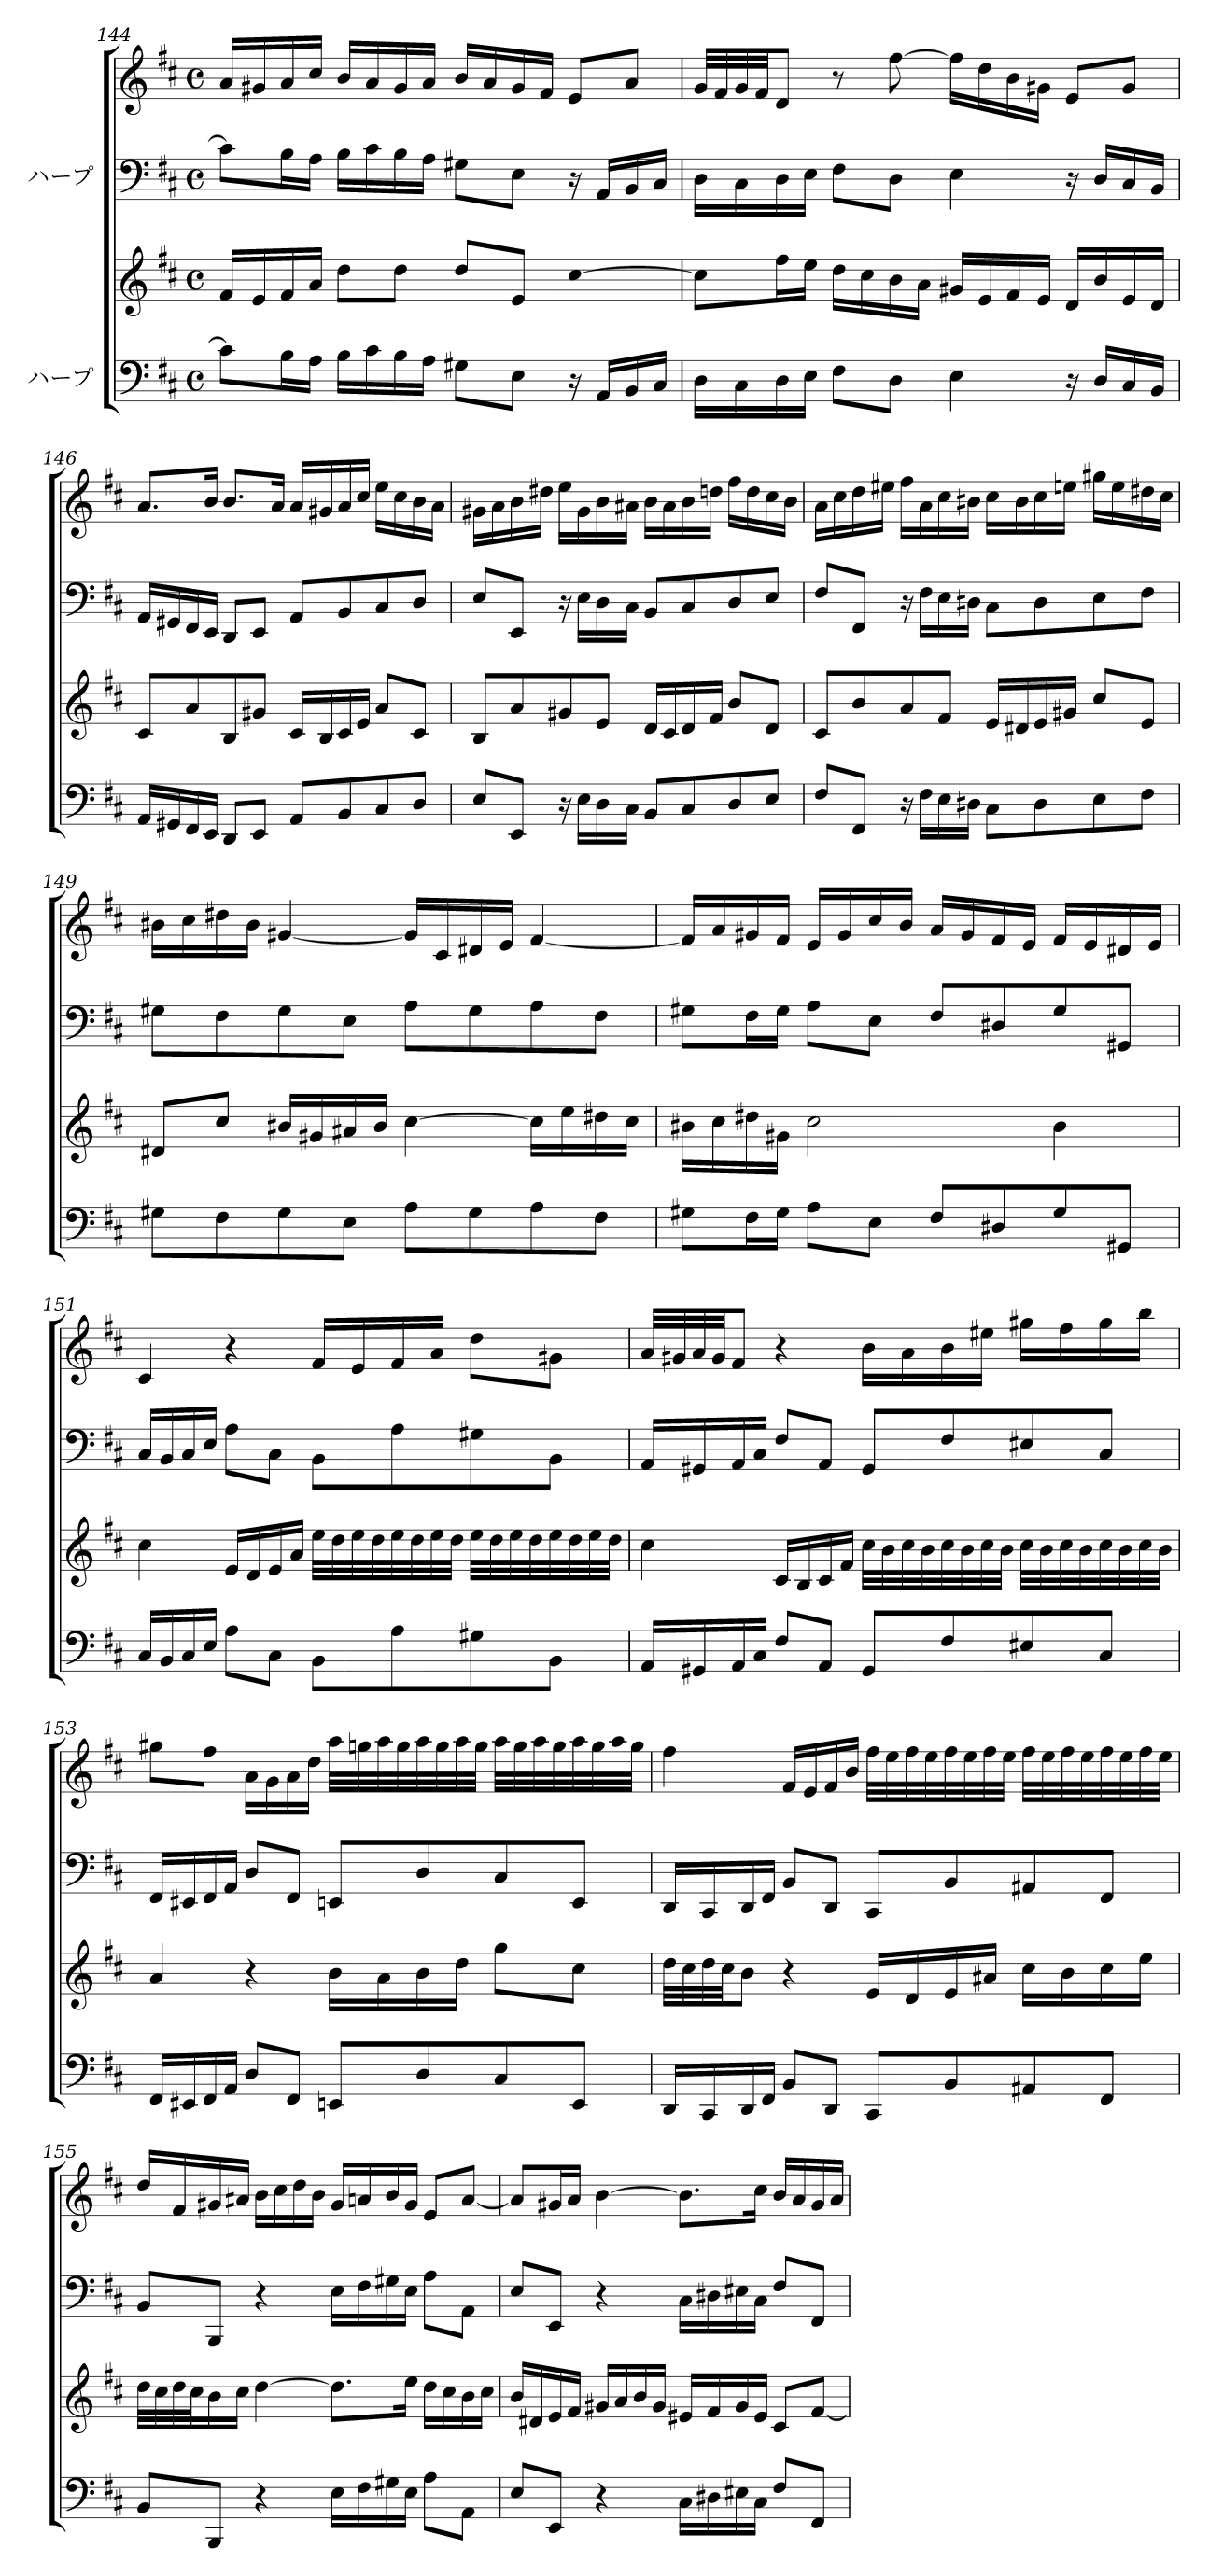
**kern	**kern	**kern	**kern
*part2	*part2	*part1	*part1
*staff4	*staff3	*staff2	*staff1
*I"ハープ	*	*I"ハープ	*
*clefF4	*clefG2	*clefF4	*clefG2
*k[f#c#]	*k[f#c#]	*k[f#c#]	*k[f#c#]
*M4/4	*M4/4	*M4/4	*M4/4
*met(c)	*met(c)	*met(c)	*met(c)
=144	=144	=144	=144
8c#\L]	16f#/LL	8c#\L]	16a/LL
.	16e/	.	16g#X/
16B\L	16f#/	16B\L	16a/
16A\JJ	16a/JJ	16A\JJ	16cc#/JJ
16B\LL	8dd\L	16B\LL	16b/LL
16c#\	.	16c#\	16a/
16B\	8dd\J	16B\	16g#/
16A\JJ	.	16A\JJ	16a/JJ
8G#X\L	8dd/L	8G#X\L	16b/LL
.	.	.	16a/
8E\J	8e/J	8E\J	16g#/
.	.	.	16f#/JJ
16r	[4cc#\	16r	8e/L
16AA/LL	.	16AA/LL	.
16BB/	.	16BB/	8a/J
16C#/JJ	.	16C#/JJ	.
!!LO:LB:g=z
=145	=145	=145	=145
16D\LL	8cc#\L]	16D\LL	32g/LLL
.	.	.	32f#/
16C#\	.	16C#\	32g/
.	.	.	32f#/JJ
16D\	16ff#\L	16D\	8d/J
16E\JJ	16ee\JJ	16E\JJ	.
8F#\L	16dd\LL	8F#\L	8r
.	16cc#\	.	.
8D\J	16b\	8D\J	[8ff#\
.	16a\JJ	.	.
4E\	16g#X/LL	4E\	16ff#\LL]
.	16e/	.	16dd\
.	16f#/	.	16b\
.	16e/JJ	.	16g#X\JJ
16r	16d/LL	16r	8e/L
16D/LL	16b/	16D/LL	.
16C#/	16e/	16C#/	8g#/J
16BB/JJ	16d/JJ	16BB/JJ	.
=146	=146	=146	=146
16AA/LL	8c#/L	16AA/LL	8.a/L
16GG#X/	.	16GG#X/	.
16FF#/	8a/	16FF#/	.
16EE/JJ	.	16EE/JJ	16b/Jk
8DD/L	8B/	8DD/L	8.b/L
8EE/J	8g#X/J	8EE/J	.
.	.	.	16a/Jk
8AA/L	16c#/LL	8AA/L	16a/LL
.	16B/	.	16g#X/
8BB/	16c#/	8BB/	16a/
.	16e/JJ	.	16cc#/JJ
8C#/	8a/L	8C#/	16ee\LL
.	.	.	16cc#\
8D/J	8c#/J	8D/J	16b\
.	.	.	16a\JJ
!!LO:PB:g=z
=147	=147	=147	=147
8E/L	8B/L	8E/L	16g#X\LL
.	.	.	16a\
8EE/J	8a/	8EE/J	16b\
.	.	.	16dd#X\JJ
16r	8g#X/	16r	16ee\LL
16E\LL	.	16E\LL	16g#\
16D\	8e/J	16D\	16b\
16C#\JJ	.	16C#\JJ	16a#X\JJ
8BB/L	16d/LL	8BB/L	16b\LL
.	16c#/	.	16a#\
8C#/	16d/	8C#/	16b\
.	16f#/JJ	.	16ddn\JJ
8D/	8b/L	8D/	16ff#\LL
.	.	.	16dd\
8E/J	8d/J	8E/J	16cc#\
.	.	.	16b\JJ
=148	=148	=148	=148
8F#/L	8c#/L	8F#/L	16a\LL
.	.	.	16cc#\
8FF#/J	8b/	8FF#/J	16dd\
.	.	.	16ee#X\JJ
16r	8a/	16r	16ff#\LL
16F#\LL	.	16F#\LL	16a\
16E\	8f#/J	16E\	16cc#\
16D#X\JJ	.	16D#X\JJ	16b#X\JJ
8C#\L	16e/LL	8C#\L	16cc#\LL
.	16d#X/	.	16b#\
8D#\	16e/	8D#\	16cc#\
.	16g#X/JJ	.	16een\JJ
8E\	8cc#/L	8E\	16gg#X\LL
.	.	.	16ee\
8F#\J	8e/J	8F#\J	16dd#X\
.	.	.	16cc#\JJ
!!LO:LB:g=z
=149	=149	=149	=149
8G#X\L	8d#X/L	8G#X\L	16b#X\LL
.	.	.	16cc#\
8F#\	8cc#/J	8F#\	16dd#X\
.	.	.	16b#\JJ
8G#\	16b#X/LL	8G#\	[4g#X/
.	16g#X/	.	.
8E\J	16a#X/	8E\J	.
.	16b#/JJ	.	.
8A\L	[4cc#\	8A\L	16g#/LL]
.	.	.	16c#/
8G#\	.	8G#\	16d#X/
.	.	.	16e/JJ
8A\	16cc#\LL]	8A\	[4f#/
.	16ee\	.	.
8F#\J	16dd#X\	8F#\J	.
.	16cc#\JJ	.	.
=150	=150	=150	=150
8G#X\L	16b#X\LL	8G#X\L	16f#/LL]
.	16cc#\	.	16a/
16F#\L	16dd#X\	16F#\L	16g#X/
16G#\JJ	16g#X\JJ	16G#\JJ	16f#/JJ
8A\L	2cc#\	8A\L	16e/LL
.	.	.	16g#/
8E\J	.	8E\J	16cc#/
.	.	.	16b/JJ
8F#/L	.	8F#/L	16a/LL
.	.	.	16g#/
8D#X/	.	8D#X/	16f#/
.	.	.	16e/JJ
8G#/	4b#\	8G#/	16f#/LL
.	.	.	16e/
8GG#X/J	.	8GG#X/J	16d#X/
.	.	.	16e/JJ
!!LO:LB:g=z
=151	=151	=151	=151
16C#/LL	4cc#\	16C#/LL	4c#/
16BB/	.	16BB/	.
16C#/	.	16C#/	.
16E/JJ	.	16E/JJ	.
8A\L	16e/LL	8A\L	4r
.	16d/	.	.
8C#\J	16e/	8C#\J	.
.	16a/JJ	.	.
8BB\L	32ee\LLL	8BB\L	16f#/LL
.	32dd\	.	.
.	32ee\	.	16e/
.	32dd\	.	.
8A\	32ee\	8A\	16f#/
.	32dd\	.	.
.	32ee\	.	16a/JJ
.	32dd\JJJ	.	.
8G#X\	32ee\LLL	8G#X\	8dd\L
.	32dd\	.	.
.	32ee\	.	.
.	32dd\	.	.
8BB\J	32ee\	8BB\J	8g#X\J
.	32dd\	.	.
.	32ee\	.	.
.	32dd\JJJ	.	.
!!LO:PB:g=z
=152	=152	=152	=152
16AA/LL	4cc#\	16AA/LL	32a/LLL
.	.	.	32g#X/
16GG#X/	.	16GG#X/	32a/
.	.	.	32g#/JJ
16AA/	.	16AA/	8f#/J
16C#/JJ	.	16C#/JJ	.
8F#/L	16c#/LL	8F#/L	4r
.	16B/	.	.
8AA/J	16c#/	8AA/J	.
.	16f#/JJ	.	.
8GG#/L	32cc#\LLL	8GG#/L	16b\LL
.	32b\	.	.
.	32cc#\	.	16a\
.	32b\	.	.
8F#/	32cc#\	8F#/	16b\
.	32b\	.	.
.	32cc#\	.	16ee#X\JJ
.	32b\JJJ	.	.
8E#X/	32cc#\LLL	8E#X/	16gg#X\LL
.	32b\	.	.
.	32cc#\	.	16ff#\
.	32b\	.	.
8C#/J	32cc#\	8C#/J	16gg#\
.	32b\	.	.
.	32cc#\	.	16bb\JJ
.	32b\JJJ	.	.
!!LO:LB:g=z
=153	=153	=153	=153
16FF#/LL	4a/	16FF#/LL	8gg#X\L
16EE#X/	.	16EE#X/	.
16FF#/	.	16FF#/	8ff#\J
16AA/JJ	.	16AA/JJ	.
8D/L	4r	8D/L	16a\LL
.	.	.	16g\
8FF#/J	.	8FF#/J	16a\
.	.	.	16dd\JJ
8EEn/L	16b\LL	8EEn/L	32aa\LLL
.	.	.	32ggn\
.	16a\	.	32aa\
.	.	.	32gg\
8D/	16b\	8D/	32aa\
.	.	.	32gg\
.	16dd\JJ	.	32aa\
.	.	.	32gg\JJJ
8C#/	8gg\L	8C#/	32aa\LLL
.	.	.	32gg\
.	.	.	32aa\
.	.	.	32gg\
8EE/J	8cc#\J	8EE/J	32aa\
.	.	.	32gg\
.	.	.	32aa\
.	.	.	32gg\JJJ
!!LO:LB:g=z
=154	=154	=154	=154
16DD/LL	32dd\LLL	16DD/LL	4ff#\
.	32cc#\	.	.
16CC#/	32dd\	16CC#/	.
.	32cc#\JJ	.	.
16DD/	8b\J	16DD/	.
16FF#/JJ	.	16FF#/JJ	.
8BB/L	4r	8BB/L	16f#/LL
.	.	.	16e/
8DD/J	.	8DD/J	16f#/
.	.	.	16b/JJ
8CC#/L	16e/LL	8CC#/L	32ff#\LLL
.	.	.	32ee\
.	16d/	.	32ff#\
.	.	.	32ee\
8BB/	16e/	8BB/	32ff#\
.	.	.	32ee\
.	16a#X/JJ	.	32ff#\
.	.	.	32ee\JJJ
8AA#X/	16cc#\LL	8AA#X/	32ff#\LLL
.	.	.	32ee\
.	16b\	.	32ff#\
.	.	.	32ee\
8FF#/J	16cc#\	8FF#/J	32ff#\
.	.	.	32ee\
.	16ee\JJ	.	32ff#\
.	.	.	32ee\JJJ
=155	=155	=155	=155
8BB/L	32dd\LLL	8BB/L	16dd/LL
.	32cc#\	.	.
.	32dd\	.	16f#/
.	32cc#\J	.	.
8BBB/J	16b\	8BBB/J	16g#X/
.	16cc#\JJ	.	16a#X/JJ
4r	[4dd\	4r	16b\LL
.	.	.	16cc#\
.	.	.	16dd\
.	.	.	16b\JJ
16E\LL	8.dd\L]	16E\LL	16g#/LL
16F#\	.	16F#\	16an/
16G#X\	.	16G#X\	16b/
16E\JJ	16ee\Jk	16E\JJ	16g#/JJ
8A\L	16dd\LL	8A\L	8e/L
.	16cc#\	.	.
8AA\J	16b\	8AA\J	[8a/J
.	16cc#\JJ	.	.
!!LO:PB:g=z
=156	=156	=156	=156
8E/L	16b/LL	8E/L	8a/L]
.	16d#X/	.	.
8EE/J	16e/	8EE/J	16g#X/L
.	16f#/JJ	.	16a/JJ
4r	16g#X/LL	4r	[4b\
.	16a/	.	.
.	16b/	.	.
.	16g#/JJ	.	.
16C#\LL	16e#X/LL	16C#\LL	8.b\L]
16D#X\	16f#/	16D#X\	.
16E#X\	16g#/	16E#X\	.
16C#\JJ	16e#/JJ	16C#\JJ	16cc#\Jk
8F#/L	8c#/L	8F#/L	16b/LL
.	.	.	16a/
8FF#/J	[8f#/J	8FF#/J	16g#/
.	.	.	16a/JJ
=	=	=	=
*-	*-	*-	*-
